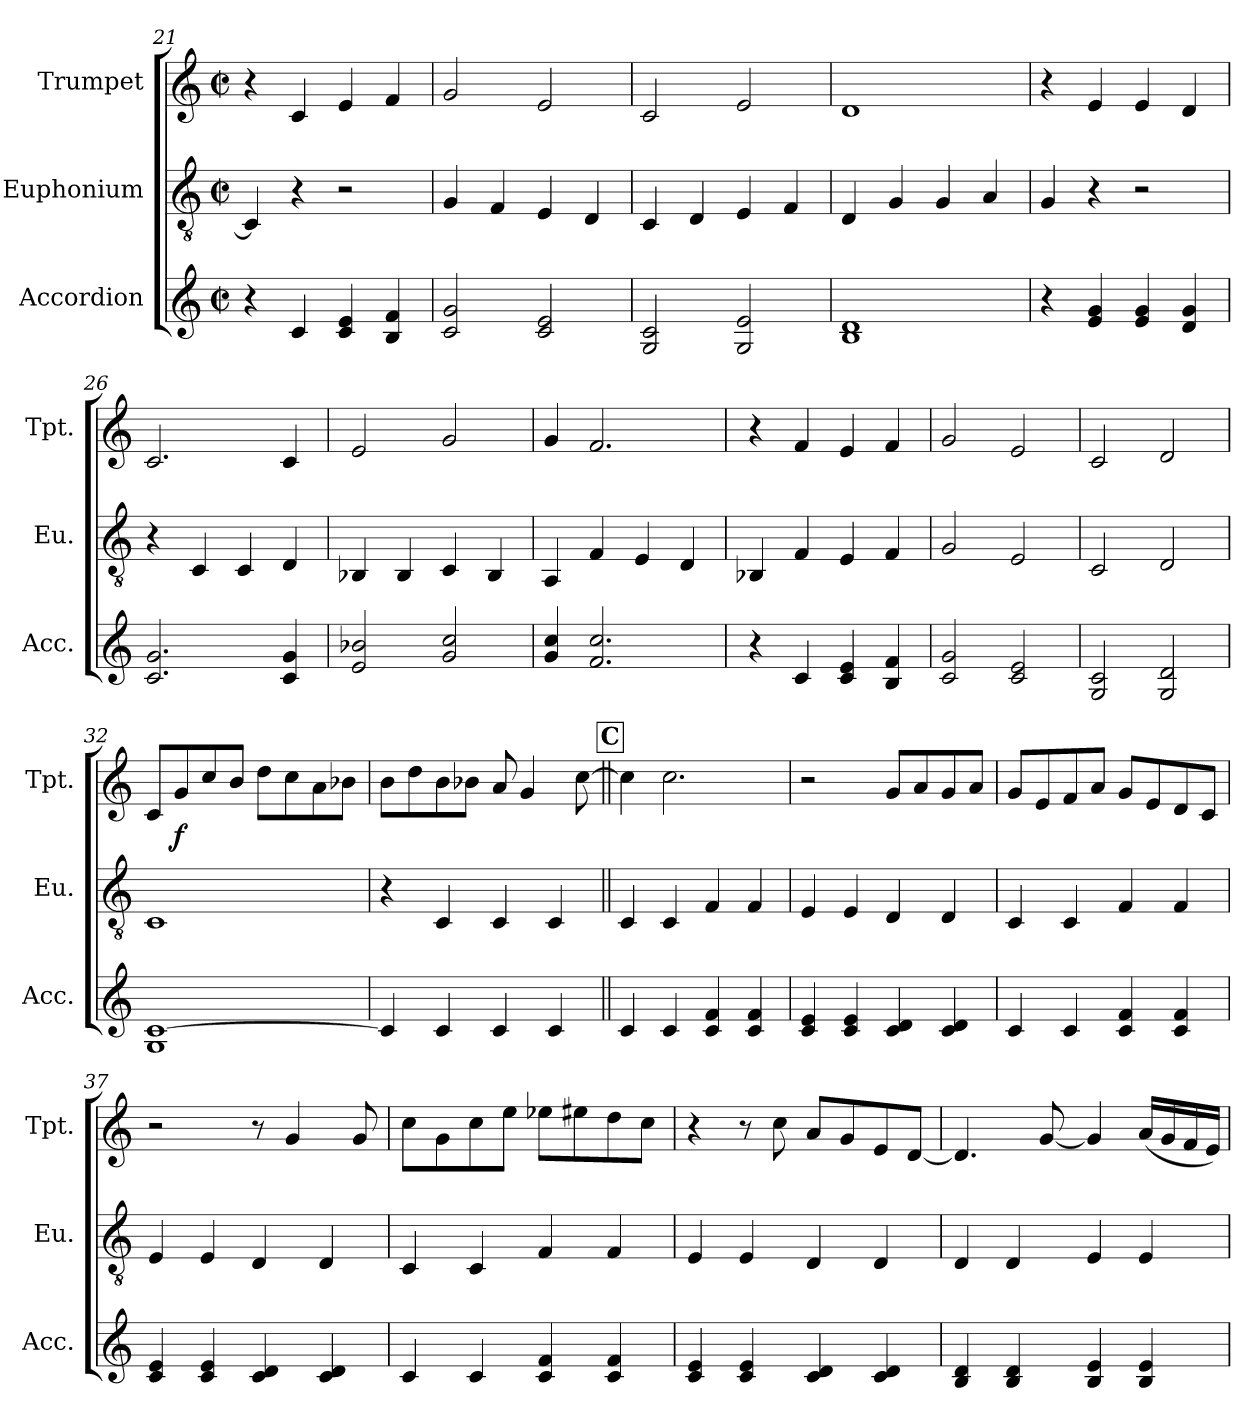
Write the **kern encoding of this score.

**kern	**kern	**kern	**dynam
*part3	*part2	*part1	*part1
*staff3	*staff2	*staff1	*staff1
*I"Accordion	*I"Euphonium	*I"Trumpet	*
*I'Acc.	*I'Eu.	*I'Tpt.	*
*clefG2	*clefGv2	*clefG2	*
*	*ITrd1c2	*ITrd1c2	*
*k[]	*k[b-e-]	*k[b-e-]	*
*M2/2	*M2/2	*M2/2	*
*met(c|)	*met(c|)	*met(c|)	*
=21	=21	=21	=21
4r	4BB-]	4r	.
4c	4r	4B-	.
4c 4e	2r	4d	.
4B 4f	.	4e-	.
=22	=22	=22	=22
2c 2g	4F	2f	.
.	4E-	.	.
2c 2e	4D	2d	.
.	4C	.	.
=23	=23	=23	=23
2G 2c	4BB-	2B-	.
.	4C	.	.
2G 2e	4D	2d	.
.	4E-	.	.
=24	=24	=24	=24
1B 1d	4C	1c	.
.	4F	.	.
.	4F	.	.
.	4G	.	.
=25	=25	=25	=25
4r	4F	4r	.
4e 4g	4r	4d	.
4e 4g	2r	4d	.
4d 4g	.	4c	.
=26	=26	=26	=26
2.c 2.g	4r	2.B-	.
.	4BB-	.	.
.	4BB-	.	.
4c 4g	4C	4B-	.
=27	=27	=27	=27
2e 2b-X	4AA-X	2d	.
.	4AA-	.	.
2g 2cc	4BB-	2f	.
.	4AA-	.	.
=28	=28	=28	=28
4g 4cc	4GG	4f	.
2.f 2.cc	4E-	2.e-	.
.	4D	.	.
.	4C	.	.
=29	=29	=29	=29
4r	4AA-X	4r	.
4c	4E-	4e-	.
4c 4e	4D	4d	.
4B 4f	4E-	4e-	.
=30	=30	=30	=30
2c 2g	2F	2f	.
2c 2e	2D	2d	.
=31	=31	=31	=31
2G 2c	2BB-	2B-	.
2G 2d	2C	2c	.
=32	=32	=32	=32
1G [1c	1BB-	8B-L	.
!	!	!	!LO:DY:b
.	.	8f	f
.	.	8b-	.
.	.	8aJ	.
.	.	8ccL	.
.	.	8b-	.
.	.	8g	.
.	.	8a-XJ	.
=33	=33	=33	=33
4c]	4r	8aL	.
.	.	8cc	.
4c	4BB-!	8a	.
.	.	8a-XJ	.
4c	4BB-!	8g	.
.	.	4f	.
4c	4BB-!	.	.
.	.	[8b-	.
!!LO:REH:place=s1:a:B:fs=14:t=C
=34||	=34||	=34||	=34||
4c	4BB-!	4b-]	.
4c	4BB-!	2.b-	.
4c 4f	4E-!	.	.
4c 4f	4E-!	.	.
=35	=35	=35	=35
4c 4e	4D!	2r	.
4c 4e	4D!	.	.
4c 4d	4C!	8fL	.
.	.	8g	.
4c 4d	4C!	8f	.
.	.	8gJ	.
=36	=36	=36	=36
4c	4BB-!	8fL	.
.	.	8d	.
4c	4BB-!	8e-	.
.	.	8gJ	.
4c 4f	4E-!	8fL	.
.	.	8d	.
4c 4f	4E-!	8c	.
.	.	8B-J	.
=37	=37	=37	=37
4c 4e	4D!	2r	.
4c 4e	4D!	.	.
4c 4d	4C!	8r	.
.	.	4f	.
4c 4d	4C!	.	.
.	.	8f	.
=38	=38	=38	=38
4c	4BB-!	8b-L	.
.	.	8f	.
4c	4BB-!	8b-	.
.	.	8ddJ	.
4c 4f	4E-!	8dd-XL	.
.	.	8dd#X	.
4c 4f	4E-!	8cc	.
.	.	8b-J	.
=39	=39	=39	=39
4c 4e	4D!	4r	.
4c 4e	4D!	8r	.
.	.	8b-	.
4c 4d	4C!	8gL	.
.	.	8f	.
4c 4d	4C!	8d	.
.	.	[8cJ	.
=40	=40	=40	=40
4B 4d	4C!	4.c]	.
4B 4d	4C!	.	.
.	.	[8f	.
4B 4e	4D!	4f]	.
4B 4e	4D!	(<16gLL	.
.	.	16f	.
.	.	16e-	.
.	.	16dJJ)	.
=	=	=	=
*-	*-	*-	*-
